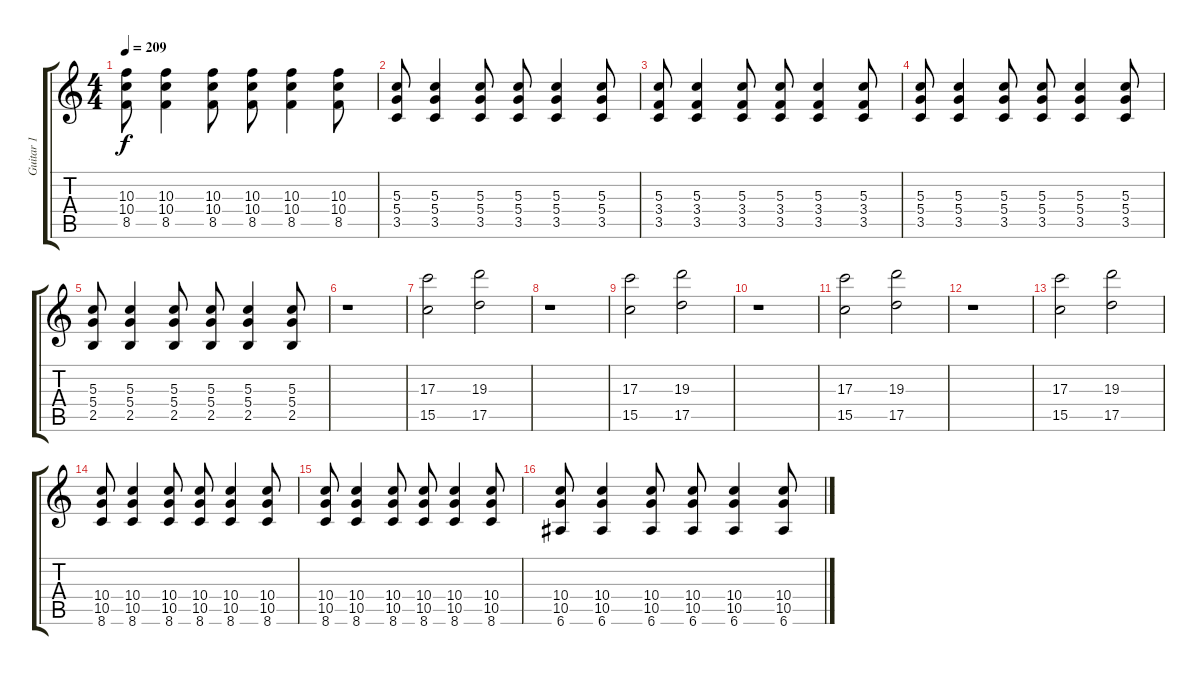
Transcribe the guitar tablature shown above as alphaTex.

\track ("Guitar 1" "Guitar 1") {instrument distortionguitar}
\staff {score tabs}
\tuning (E4 B3 G3 D3 A2 E2) {hide}
\ts (4 4)
\tempo 209
\clef g2
\ks c
(10.3 10.4 8.5).8{dy f} (10.3 10.4 8.5).4 (10.3 10.4 8.5).8 (10.3 10.4 8.5).8 (10.3 10.4 8.5).4 (10.3 10.4 8.5).8 |
(5.3 5.4 3.5).8 (5.3 5.4 3.5).4 (5.3 5.4 3.5).8 (5.3 5.4 3.5).8 (5.3 5.4 3.5).4 (5.3 5.4 3.5).8 |
(5.3 3.4 3.5).8 (5.3 3.4 3.5).4 (5.3 3.4 3.5).8 (5.3 3.4 3.5).8 (5.3 3.4 3.5).4 (5.3 3.4 3.5).8 |
(5.3 5.4 3.5).8 (5.3 5.4 3.5).4 (5.3 5.4 3.5).8 (5.3 5.4 3.5).8 (5.3 5.4 3.5).4 (5.3 5.4 3.5).8 |
(5.3 5.4 2.5).8 (5.3 5.4 2.5).4 (5.3 5.4 2.5).8 (5.3 5.4 2.5).8 (5.3 5.4 2.5).4 (5.3 5.4 2.5).8 |
r.1 |
(17.3 15.5).2 (19.3 17.5).2 |
r.1 |
(17.3 15.5).2 (19.3 17.5).2 |
r.1 |
(17.3 15.5).2 (19.3 17.5).2 |
r.1 |
(17.3 15.5).2 (19.3 17.5).2 |
(10.4 10.5 8.6).8 (10.4 10.5 8.6).4 (10.4 10.5 8.6).8 (10.4 10.5 8.6).8 (10.4 10.5 8.6).4 (10.4 10.5 8.6).8 |
(10.4 10.5 8.6).8 (10.4 10.5 8.6).4 (10.4 10.5 8.6).8 (10.4 10.5 8.6).8 (10.4 10.5 8.6).4 (10.4 10.5 8.6).8 |
(10.4 10.5 6.6).8 (10.4 10.5 6.6).4 (10.4 10.5 6.6).8 (10.4 10.5 6.6).8 (10.4 10.5 6.6).4 (10.4 10.5 6.6).8
